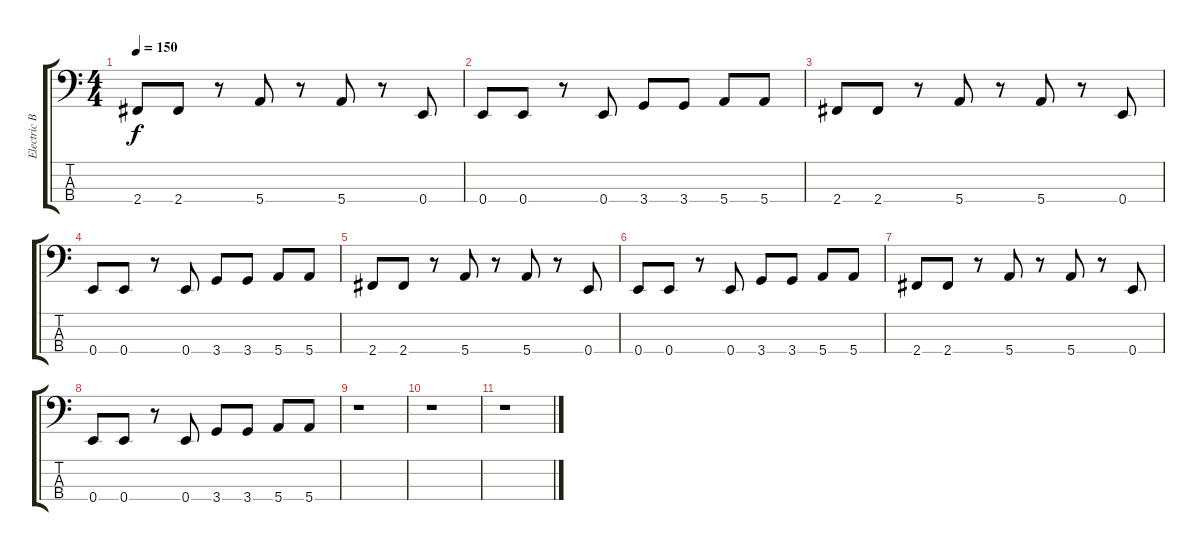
\track ("Electric Bass" "Electric B") {instrument electricbassfinger}
\staff {score tabs}
\tuning (G2 D2 A1 E1) {hide}
\ts (4 4)
\tempo 150
\clef f4
\ks c
2.4.8{dy f} 2.4.8 r.8 5.4.8 r.8 5.4.8 r.8 0.4.8 |
0.4.8 0.4.8 r.8 0.4.8 3.4.8 3.4.8 5.4.8 5.4.8 |
2.4.8 2.4.8 r.8 5.4.8 r.8 5.4.8 r.8 0.4.8 |
0.4.8 0.4.8 r.8 0.4.8 3.4.8 3.4.8 5.4.8 5.4.8 |
2.4.8 2.4.8 r.8 5.4.8 r.8 5.4.8 r.8 0.4.8 |
0.4.8 0.4.8 r.8 0.4.8 3.4.8 3.4.8 5.4.8 5.4.8 |
2.4.8 2.4.8 r.8 5.4.8 r.8 5.4.8 r.8 0.4.8 |
0.4.8 0.4.8 r.8 0.4.8 3.4.8 3.4.8 5.4.8 5.4.8 |
r.1 |
r.1 |
r.1
